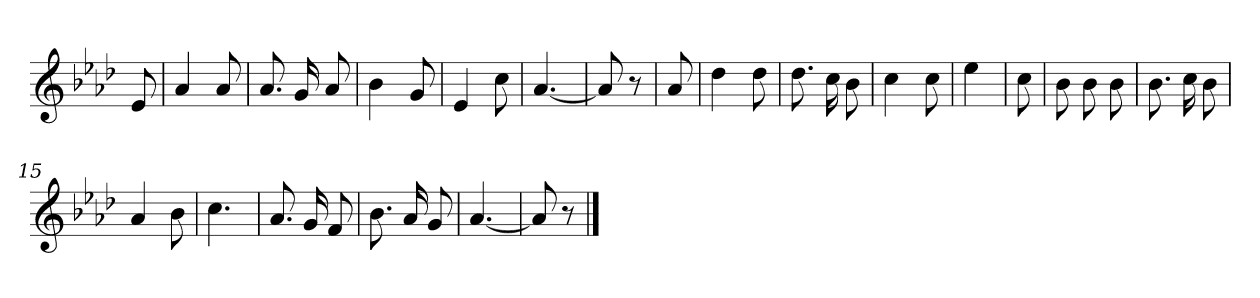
**kern
*part1
*staff1
*clefG2
*k[b-e-a-d-]
*A-:
=
8e-
=1
4a-
8a-
=2
8.a-
16g
8a-
=3
4b-
8g
=4
4e-
8cc
=5
[4.a-
=6
8a-]
8r
=7
8a-
=8
4dd-
8dd-
=9
8.dd-
16cc
8b-
=10
4cc
8cc
=11
4ee-
=12
8cc
=13
8b-
8b-
8b-
=14
8.b-
16cc
8b-
=15
4a-
8b-
=16
4.cc
=17
8.a-
16g
8f
=18
8.b-
16a-
8g
=19
[4.a-
=20
8a-]
8r
==
*-
